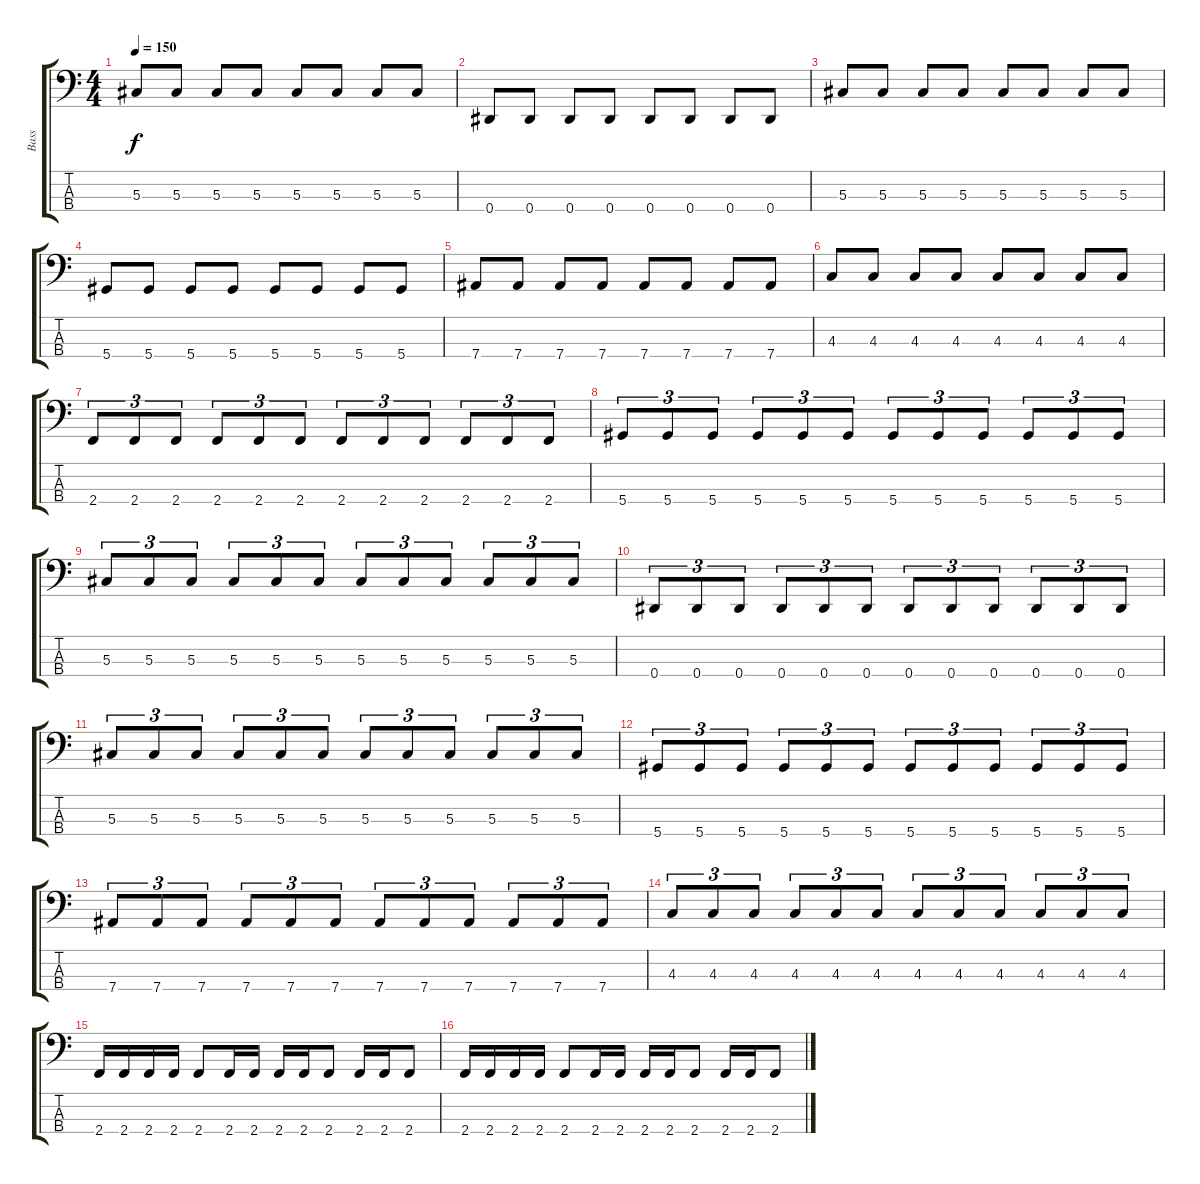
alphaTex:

\track ("Bass" "Bass") {instrument electricbasspick}
\staff {score tabs}
\tuning (Gb2 Db2 Ab1 Eb1) {hide}
\ts (4 4)
\tempo 150
\clef f4
\ks c
5.3.8{dy f} 5.3.8 5.3.8 5.3.8 5.3.8 5.3.8 5.3.8 5.3.8 |
0.4.8 0.4.8 0.4.8 0.4.8 0.4.8 0.4.8 0.4.8 0.4.8 |
5.3.8 5.3.8 5.3.8 5.3.8 5.3.8 5.3.8 5.3.8 5.3.8 |
5.4.8 5.4.8 5.4.8 5.4.8 5.4.8 5.4.8 5.4.8 5.4.8 |
7.4.8 7.4.8 7.4.8 7.4.8 7.4.8 7.4.8 7.4.8 7.4.8 |
4.3.8 4.3.8 4.3.8 4.3.8 4.3.8 4.3.8 4.3.8 4.3.8 |
2.4.8{tu (3 2)} 2.4.8{tu (3 2)} 2.4.8{tu (3 2)} 2.4.8{tu (3 2)} 2.4.8{tu (3 2)} 2.4.8{tu (3 2)} 2.4.8{tu (3 2)} 2.4.8{tu (3 2)} 2.4.8{tu (3 2)} 2.4.8{tu (3 2)} 2.4.8{tu (3 2)} 2.4.8{tu (3 2)} |
5.4.8{tu (3 2)} 5.4.8{tu (3 2)} 5.4.8{tu (3 2)} 5.4.8{tu (3 2)} 5.4.8{tu (3 2)} 5.4.8{tu (3 2)} 5.4.8{tu (3 2)} 5.4.8{tu (3 2)} 5.4.8{tu (3 2)} 5.4.8{tu (3 2)} 5.4.8{tu (3 2)} 5.4.8{tu (3 2)} |
5.3.8{tu (3 2)} 5.3.8{tu (3 2)} 5.3.8{tu (3 2)} 5.3.8{tu (3 2)} 5.3.8{tu (3 2)} 5.3.8{tu (3 2)} 5.3.8{tu (3 2)} 5.3.8{tu (3 2)} 5.3.8{tu (3 2)} 5.3.8{tu (3 2)} 5.3.8{tu (3 2)} 5.3.8{tu (3 2)} |
0.4.8{tu (3 2)} 0.4.8{tu (3 2)} 0.4.8{tu (3 2)} 0.4.8{tu (3 2)} 0.4.8{tu (3 2)} 0.4.8{tu (3 2)} 0.4.8{tu (3 2)} 0.4.8{tu (3 2)} 0.4.8{tu (3 2)} 0.4.8{tu (3 2)} 0.4.8{tu (3 2)} 0.4.8{tu (3 2)} |
5.3.8{tu (3 2)} 5.3.8{tu (3 2)} 5.3.8{tu (3 2)} 5.3.8{tu (3 2)} 5.3.8{tu (3 2)} 5.3.8{tu (3 2)} 5.3.8{tu (3 2)} 5.3.8{tu (3 2)} 5.3.8{tu (3 2)} 5.3.8{tu (3 2)} 5.3.8{tu (3 2)} 5.3.8{tu (3 2)} |
5.4.8{tu (3 2)} 5.4.8{tu (3 2)} 5.4.8{tu (3 2)} 5.4.8{tu (3 2)} 5.4.8{tu (3 2)} 5.4.8{tu (3 2)} 5.4.8{tu (3 2)} 5.4.8{tu (3 2)} 5.4.8{tu (3 2)} 5.4.8{tu (3 2)} 5.4.8{tu (3 2)} 5.4.8{tu (3 2)} |
7.4.8{tu (3 2)} 7.4.8{tu (3 2)} 7.4.8{tu (3 2)} 7.4.8{tu (3 2)} 7.4.8{tu (3 2)} 7.4.8{tu (3 2)} 7.4.8{tu (3 2)} 7.4.8{tu (3 2)} 7.4.8{tu (3 2)} 7.4.8{tu (3 2)} 7.4.8{tu (3 2)} 7.4.8{tu (3 2)} |
4.3.8{tu (3 2)} 4.3.8{tu (3 2)} 4.3.8{tu (3 2)} 4.3.8{tu (3 2)} 4.3.8{tu (3 2)} 4.3.8{tu (3 2)} 4.3.8{tu (3 2)} 4.3.8{tu (3 2)} 4.3.8{tu (3 2)} 4.3.8{tu (3 2)} 4.3.8{tu (3 2)} 4.3.8{tu (3 2)} |
2.4.16 2.4.16 2.4.16 2.4.16 2.4.8 2.4.16 2.4.16 2.4.16 2.4.16 2.4.8 2.4.16 2.4.16 2.4.8 |
2.4.16 2.4.16 2.4.16 2.4.16 2.4.8 2.4.16 2.4.16 2.4.16 2.4.16 2.4.8 2.4.16 2.4.16 2.4.8
